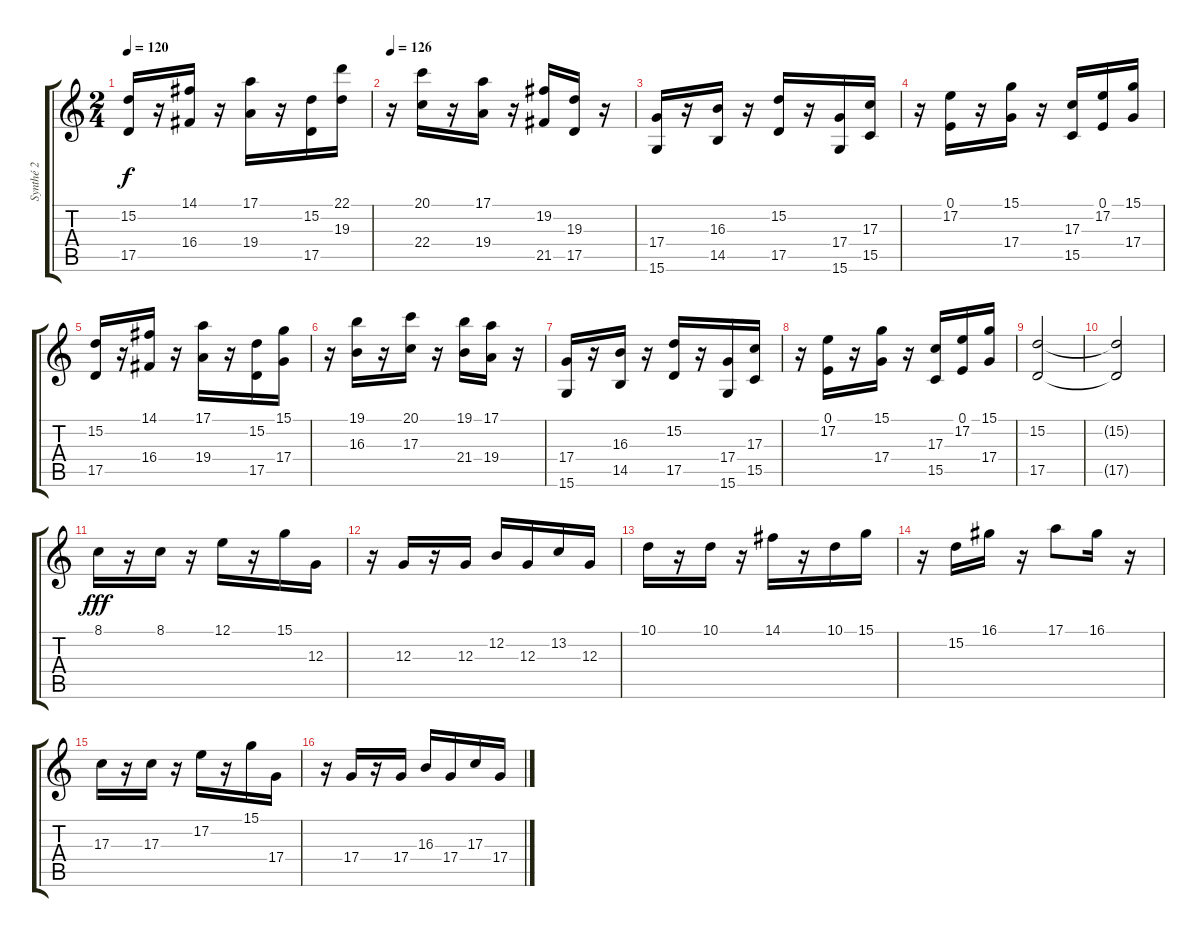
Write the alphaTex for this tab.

\track ("Synthé 2" "Synthé 2") {instrument brasssection}
\staff {score tabs}
\tuning (E4 B3 G3 D3 A2 E2) {hide}
\ts (2 4)
\tempo 120
\clef g2
\ks c
(15.2 17.5).16{dy f} r.16 (14.1 16.4).16 r.16 (17.1 19.4).16 r.16 (15.2 17.5).16 (22.1 19.3).16 |
\tempo 126
r.16 (20.1 22.4).16 r.16 (17.1 19.4).16 r.16 (19.2 21.5).16 (19.3 17.5).16 r.16 |
(17.4 15.6).16 r.16 (16.3 14.5).16 r.16 (15.2 17.5).16 r.16 (17.4 15.6).16 (17.3 15.5).16 |
r.16 (0.1 17.2).16 r.16 (15.1 17.4).16 r.16 (17.3 15.5).16 (0.1 17.2).16 (15.1 17.4).16 |
(15.2 17.5).16 r.16 (14.1 16.4).16 r.16 (17.1 19.4).16 r.16 (15.2 17.5).16 (15.1 17.4).16 |
r.16 (19.1 16.3).16 r.16 (20.1 17.3).16 r.16 (19.1 21.4).16 (17.1 19.4).16 r.16 |
(17.4 15.6).16 r.16 (16.3 14.5).16 r.16 (15.2 17.5).16 r.16 (17.4 15.6).16 (17.3 15.5).16 |
r.16 (0.1 17.2).16 r.16 (15.1 17.4).16 r.16 (17.3 15.5).16 (0.1 17.2).16 (15.1 17.4).16 |
(15.2 17.5).2 |
(15.2{t} 17.5{t}).2 |
8.1.16{dy fff} r.16 8.1.16 r.16 12.1.16 r.16 15.1.16 12.3.16 |
r.16 12.3.16 r.16 12.3.16 12.2.16 12.3.16 13.2.16 12.3.16 |
10.1.16 r.16 10.1.16 r.16 14.1.16 r.16 10.1.16 15.1.16 |
r.16 15.2.16 16.1.16 r.16 17.1.8 16.1.16 r.16 |
17.3.16 r.16 17.3.16 r.16 17.2.16 r.16 15.1.16 17.4.16 |
r.16 17.4.16 r.16 17.4.16 16.3.16 17.4.16 17.3.16 17.4.16
